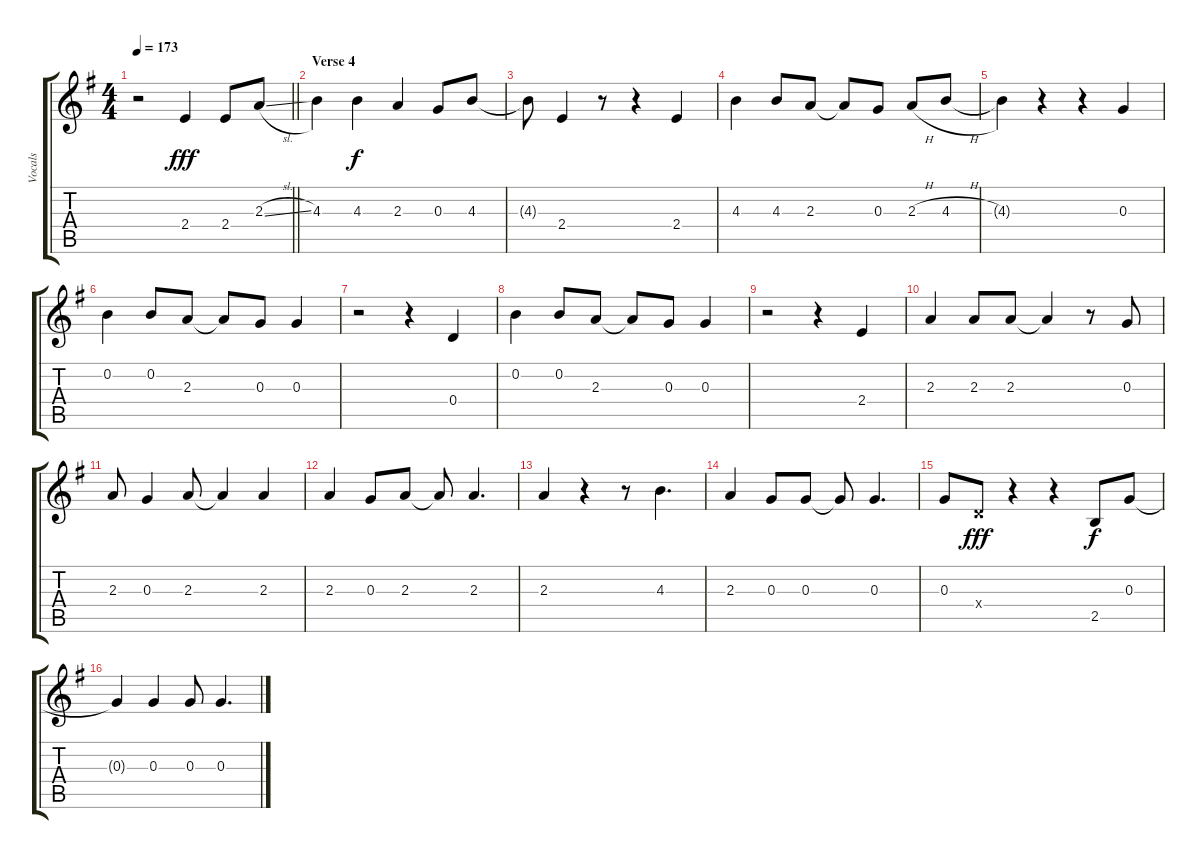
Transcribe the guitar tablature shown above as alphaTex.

\track ("Vocals" "Vocals") {instrument overdrivenguitar}
\staff {score tabs}
\tuning (E4 B3 G3 D3 A2 E2) {hide}
\ts (4 4)
\tempo 173
\clef g2
\barLineRight lightlight
\ks g
r.2{dy fff} 2.4.4 2.4.8 2.3{sl}.8 |
\section ("" "Verse 4")
4.3.4 4.3.4{dy f} 2.3.4 0.3.8 4.3.8 |
4.3{t}.8 2.4.4 r.8 r.4 2.4.4 |
4.3.4 4.3.8 2.3.8 2.3{t}.8 0.3.8 2.3{h}.8 4.3{h}.8 |
4.3{t}.4 r.4 r.4 0.3.4 |
0.2.4 0.2.8 2.3.8 2.3{t}.8 0.3.8 0.3.4 |
r.2 r.4 0.4.4 |
0.2.4 0.2.8 2.3.8 2.3{t}.8 0.3.8 0.3.4 |
r.2 r.4 2.4.4 |
2.3.4 2.3.8 2.3.8 2.3{t}.4 r.8 0.3.8 |
2.3.8 0.3.4 2.3.8 2.3{t}.4 2.3.4 |
2.3.4 0.3.8 2.3.8 2.3{t}.8 2.3.4{d} |
2.3.4 r.4 r.8 4.3.4{d} |
2.3.4 0.3.8 0.3.8 0.3{t}.8 0.3.4{d} |
0.3.8 0.4{x}.8{dy fff} r.4 r.4 2.5.8{dy f} 0.3.8 |
0.3{t}.4 0.3.4 0.3.8 0.3.4{d}
